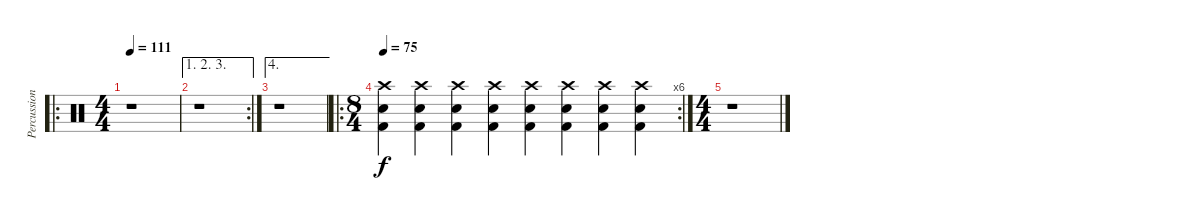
\track ("Percussion" "Percussion") {instrument percussion}
\staff {score}
\articulation defaults
\ro
\ts (4 4)
\tempo 111
\clef neutral
\ks c
r.1{dy f} |
\ae (1 2 3)
\rc 2
r.1 |
\ae 4
r.1 |
\ro
\rc 6
\ts (8 4)
\tempo 75
("Kick (hit) 2" "Snare (hit) 2" "Crash high (hit)").4 ("Kick (hit) 2" "Snare (hit) 2" "Crash high (hit)").4 ("Kick (hit) 2" "Snare (hit) 2" "Crash high (hit)").4 ("Kick (hit) 2" "Snare (hit) 2" "Crash high (hit)").4 ("Kick (hit) 2" "Snare (hit) 2" "Crash high (hit)").4 ("Kick (hit) 2" "Snare (hit) 2" "Crash high (hit)").4 ("Kick (hit) 2" "Snare (hit) 2" "Crash high (hit)").4 ("Kick (hit) 2" "Snare (hit) 2" "Crash high (hit)").4 |
\ts (4 4)
r.1
